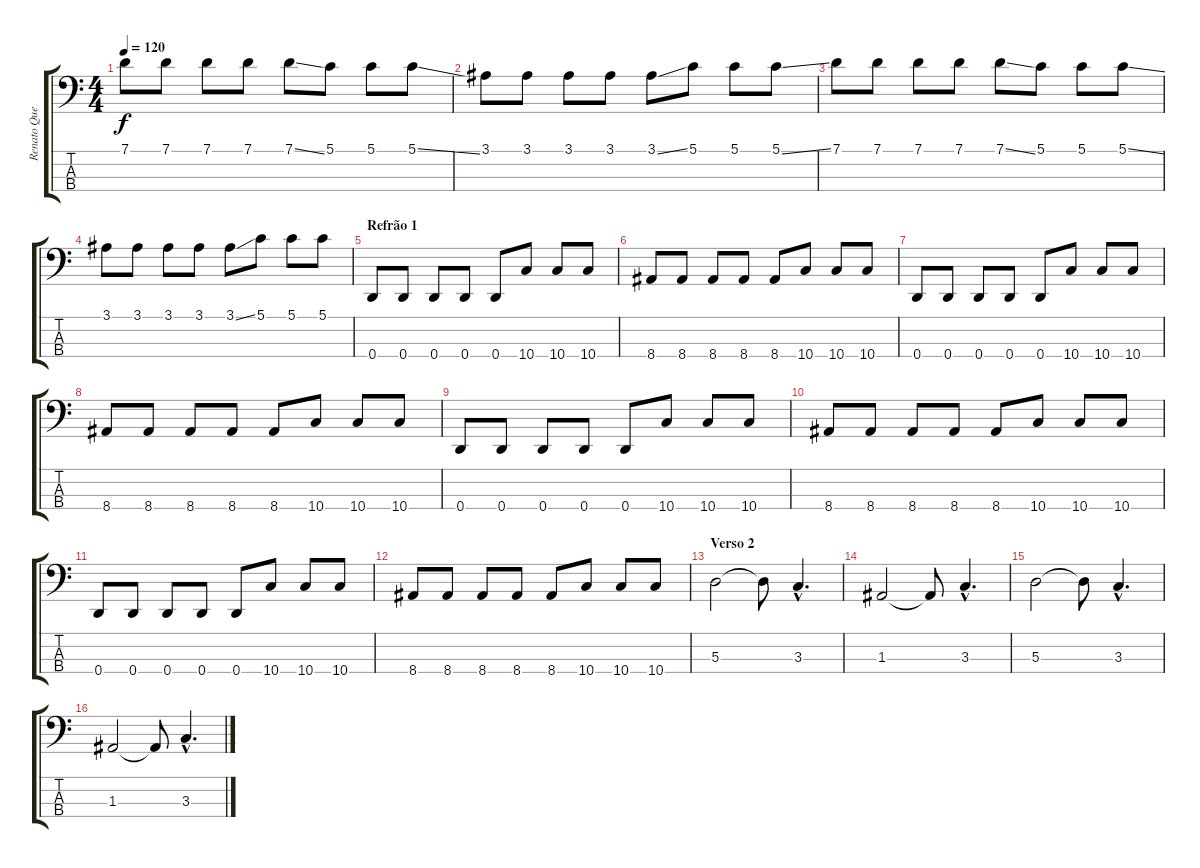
\track ("Renato Queiroz [Baixo]" "Renato Que") {instrument electricbasspick}
\staff {score tabs}
\tuning (G2 D2 A1 D1) {hide}
\ts (4 4)
\tempo 120
\clef f4
\ks c
7.1.8{dy f} 7.1.8 7.1.8 7.1.8 7.1{ss}.8 5.1.8 5.1.8 5.1{ss}.8 |
3.1.8 3.1.8 3.1.8 3.1.8 3.1{ss}.8 5.1.8 5.1.8 5.1{ss}.8 |
7.1.8 7.1.8 7.1.8 7.1.8 7.1{ss}.8 5.1.8 5.1.8 5.1{ss}.8 |
3.1.8 3.1.8 3.1.8 3.1.8 3.1{ss}.8 5.1.8 5.1.8 5.1.8 |
\section ("" "Refrão 1")
0.4.8 0.4.8 0.4.8 0.4.8 0.4.8 10.4.8 10.4.8 10.4.8 |
8.4.8 8.4.8 8.4.8 8.4.8 8.4.8 10.4.8 10.4.8 10.4.8 |
0.4.8 0.4.8 0.4.8 0.4.8 0.4.8 10.4.8 10.4.8 10.4.8 |
8.4.8 8.4.8 8.4.8 8.4.8 8.4.8 10.4.8 10.4.8 10.4.8 |
0.4.8 0.4.8 0.4.8 0.4.8 0.4.8 10.4.8 10.4.8 10.4.8 |
8.4.8 8.4.8 8.4.8 8.4.8 8.4.8 10.4.8 10.4.8 10.4.8 |
0.4.8 0.4.8 0.4.8 0.4.8 0.4.8 10.4.8 10.4.8 10.4.8 |
8.4.8 8.4.8 8.4.8 8.4.8 8.4.8 10.4.8 10.4.8 10.4.8 |
\section ("" "Verso 2")
5.3.2 5.3{t}.8 3.3{hac}.4{d} |
1.3.2 1.3{t}.8 3.3{hac}.4{d} |
5.3.2 5.3{t}.8 3.3{hac}.4{d} |
1.3.2 1.3{t}.8 3.3{hac}.4{d}
